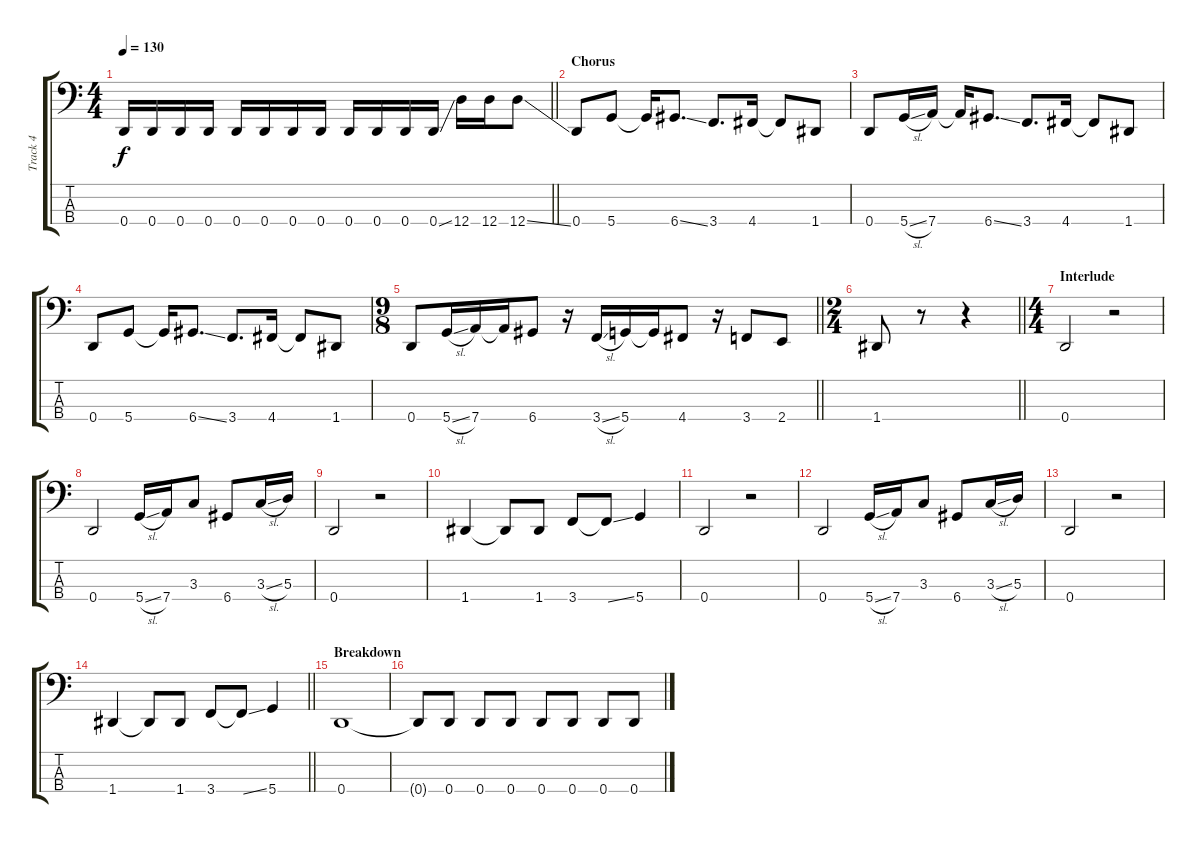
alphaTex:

\track ("Track 4" "Track 4") {instrument electricbasspick}
\staff {score tabs}
\tuning (G2 D2 A1 D1) {hide}
\ts (4 4)
\tempo 130
\clef f4
\barLineRight lightlight
\ks c
0.4.16{dy f} 0.4.16 0.4.16 0.4.16 0.4.16 0.4.16 0.4.16 0.4.16 0.4.16 0.4.16 0.4.16 0.4{ss}.16 12.4.16 12.4.16 12.4{ss}.8 |
\section ("" "Chorus")
0.4.8 5.4.8 5.4{t}.16 6.4{ss}.8{d} 3.4.8{d} 4.4.16 4.4{t}.8 1.4.8 |
0.4.8 5.4{sl}.16 7.4.16 7.4{t}.16 6.4{ss}.8{d} 3.4.8{d} 4.4.16 4.4{t}.8 1.4.8 |
0.4.8 5.4.8 5.4{t}.16 6.4{ss}.8{d} 3.4.8{d} 4.4.16 4.4{t}.8 1.4.8 |
\ts (9 8)
\barLineRight lightlight
0.4.8 5.4{sl}.16 7.4.16 7.4{t}.16 6.4.8 r.16 3.4{sl}.16 5.4.16 5.4{t}.16 4.4.8 r.16 3.4.8 2.4.8 |
\ts (2 4)
\barLineRight lightlight
1.4.8 r.8 r.4 |
\ts (4 4)
\section ("" "Interlude")
0.4.2 r.2 |
0.4.2 5.4{sl}.16 7.4.16 3.3.8 6.4.8 3.3{sl}.16 5.3.16 |
0.4.2 r.2 |
1.4.4 1.4{t}.8 1.4.8 3.4.8 3.4{ss t}.8 5.4.4 |
0.4.2 r.2 |
0.4.2 5.4{sl}.16 7.4.16 3.3.8 6.4.8 3.3{sl}.16 5.3.16 |
0.4.2 r.2 |
\barLineRight lightlight
1.4.4 1.4{t}.8 1.4.8 3.4.8 3.4{ss t}.8 5.4.4 |
\section ("" "Breakdown")
0.4.1 |
0.4{t}.8 0.4.8 0.4.8 0.4.8 0.4.8 0.4.8 0.4.8 0.4.8
